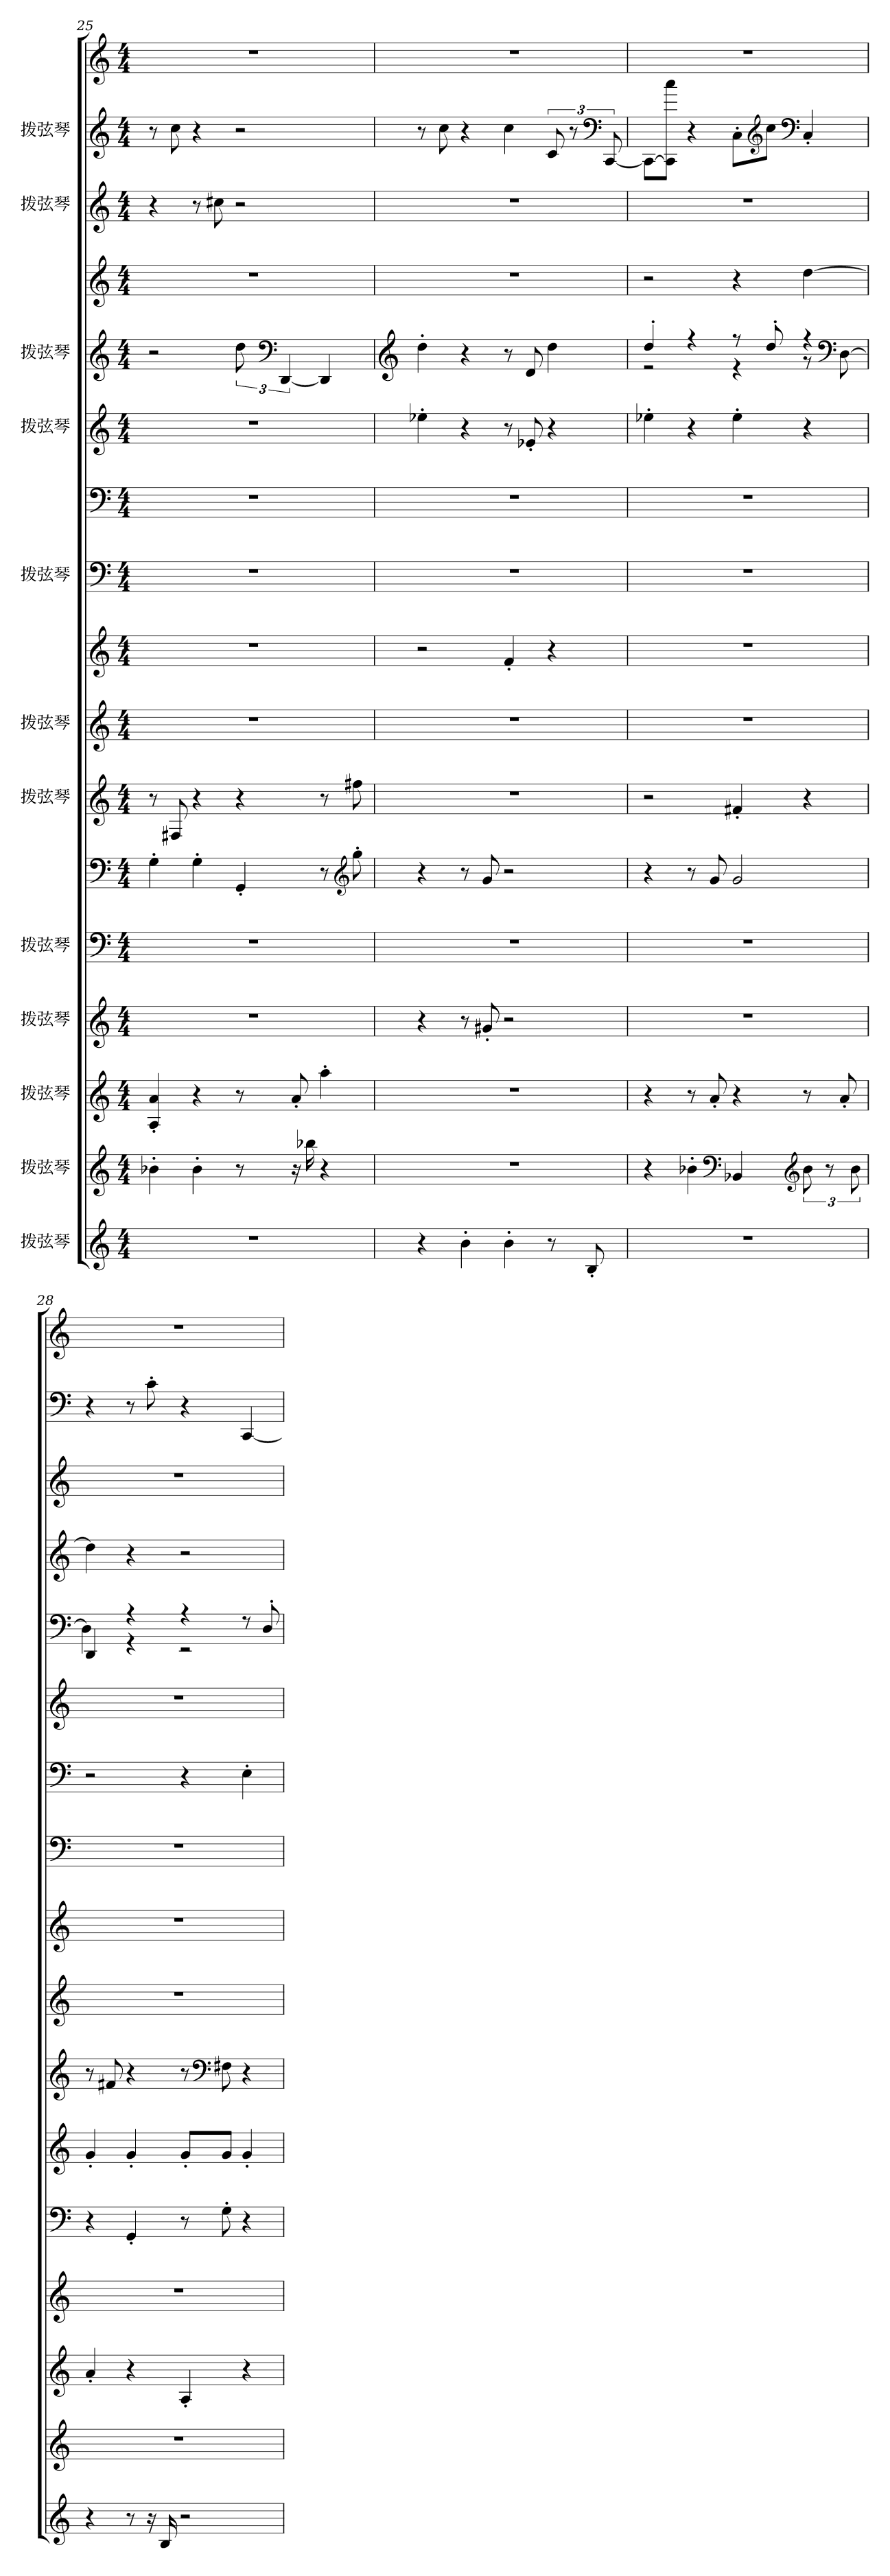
**kern	**kern	**kern	**kern	**kern	**kern	**kern	**kern	**kern	**kern	**kern	**kern	**kern	**kern	**kern	**kern	**kern
*part12	*part11	*part10	*part9	*part8	*part8	*part7	*part6	*part6	*part5	*part5	*part4	*part3	*part3	*part2	*part1	*part1
*staff17	*staff16	*staff15	*staff14	*staff13	*staff12	*staff11	*staff10	*staff9	*staff8	*staff7	*staff6	*staff5	*staff4	*staff3	*staff2	*staff1
*I"拨弦琴	*I"拨弦琴	*I"拨弦琴	*I"拨弦琴	*I"拨弦琴	*	*I"拨弦琴	*I"拨弦琴	*	*I"拨弦琴	*	*I"拨弦琴	*I"拨弦琴	*	*I"拨弦琴	*I"拨弦琴	*
*clefG2	*clefG2	*clefG2	*clefG2	*clefF4	*clefF4	*clefG2	*clefG2	*clefG2	*clefF4	*clefF4	*clefG2	*clefG2	*clefG2	*clefG2	*clefG2	*clefG2
*k[]	*k[]	*k[]	*k[]	*k[]	*k[]	*k[]	*k[]	*k[]	*k[]	*k[]	*k[]	*k[]	*k[]	*k[]	*k[]	*k[]
*M4/4	*M4/4	*M4/4	*M4/4	*M4/4	*M4/4	*M4/4	*M4/4	*M4/4	*M4/4	*M4/4	*M4/4	*M4/4	*M4/4	*M4/4	*M4/4	*M4/4
=25	=25	=25	=25	=25	=25	=25	=25	=25	=25	=25	=25	=25	=25	=25	=25	=25
1r	4b-X'\	4A/' 4a/'	1r	1r	4G'\	8r	1r	1r	1r	1r	1r	2r	1r	4r	8r	1r
.	.	.	.	.	.	8F#X/	.	.	.	.	.	.	.	.	8cc\	.
.	4b-'\	4r	.	.	4G'\	4r	.	.	.	.	.	.	.	8r	4r	.
.	.	.	.	.	.	.	.	.	.	.	.	.	.	8cc#X\	.	.
.	8r	8r	.	.	4GG'/	4r	.	.	.	.	.	12dd\	.	2r	2r	.
*	*	*	*	*	*	*	*	*	*	*	*	*clefF4	*	*	*	*
.	.	.	.	.	.	.	.	.	.	.	.	[6DD/	.	.	.	.
.	16r	8a'/	.	.	.	.	.	.	.	.	.	.	.	.	.	.
.	16bb-X\	.	.	.	.	.	.	.	.	.	.	.	.	.	.	.
.	4r	4aa'\	.	.	8r	8r	.	.	.	.	.	4DD/]	.	.	.	.
*	*	*	*	*	*clefG2	*	*	*	*	*	*	*	*	*	*	*
.	.	.	.	.	8gg'\	8ff#X\	.	.	.	.	.	.	.	.	.	.
!!LO:PB:g=z
=26	=26	=26	=26	=26	=26	=26	=26	=26	=26	=26	=26	=26	=26	=26	=26	=26
*	*	*	*	*	*	*	*	*	*	*	*	*clefG2	*	*	*	*
4r	1r	1r	4r	1r	4r	1r	1r	2r	1r	1r	4ee-X'\	4dd'\	1r	1r	8r	1r
.	.	.	.	.	.	.	.	.	.	.	.	.	.	.	8cc\	.
4b'\	.	.	8r	.	8r	.	.	.	.	.	4r	4r	.	.	4r	.
.	.	.	8g#X'/	.	8g/	.	.	.	.	.	.	.	.	.	.	.
4b'\	.	.	2r	.	2r	.	.	4f'/	.	.	8r	8r	.	.	4cc\	.
.	.	.	.	.	.	.	.	.	.	.	8e-X'/	8d/	.	.	.	.
8r	.	.	.	.	.	.	.	4r	.	.	4r	4dd\	.	.	12c/	.
.	.	.	.	.	.	.	.	.	.	.	.	.	.	.	12r	.
8B'/	.	.	.	.	.	.	.	.	.	.	.	.	.	.	.	.
*	*	*	*	*	*	*	*	*	*	*	*	*	*	*	*clefF4	*
.	.	.	.	.	.	.	.	.	.	.	.	.	.	.	[12CC/	.
=27	=27	=27	=27	=27	=27	=27	=27	=27	=27	=27	=27	=27	=27	=27	=27	=27
*	*	*	*	*	*	*	*	*	*	*	*	*^	*	*	*	*
1r	4r	4r	1r	1r	4r	2r	1r	1r	1r	1r	4ee-X'\	4dd'/	2r	2r	1r	8CC\L_	1r
.	.	.	.	.	.	.	.	.	.	.	.	.	.	.	.	8CC\] 8cc\J	.
.	4b-X'\	8r	.	.	8r	.	.	.	.	.	4r	4r	.	.	.	4r	.
.	.	8a'/	.	.	8g/	.	.	.	.	.	.	.	.	.	.	.	.
*	*clefF4	*	*	*	*	*	*	*	*	*	*	*	*	*	*	*	*
.	4BB-X/	4r	.	.	2g/	4f#X'/	.	.	.	.	4ee-'\	8r	4r	4r	.	8C'\L	.
*	*	*	*	*	*	*	*	*	*	*	*	*	*	*	*	*clefG2	*
.	.	.	.	.	.	.	.	.	.	.	.	8dd'/	.	.	.	8cc\J	.
*	*clefG2	*	*	*	*	*	*	*	*	*	*	*	*	*	*	*clefF4	*
.	12b-\	8r	.	.	.	4r	.	.	.	.	4r	4r	8r	[4dd\	.	4C'/	.
.	12r	.	.	.	.	.	.	.	.	.	.	.	.	.	.	.	.
*	*	*	*	*	*	*	*	*	*	*	*	*clefF4	*	*	*	*	*
.	.	8a'/	.	.	.	.	.	.	.	.	.	.	[8D\	.	.	.	.
.	12b-\	.	.	.	.	.	.	.	.	.	.	.	.	.	.	.	.
!!LO:PB:g=z
=28	=28	=28	=28	=28	=28	=28	=28	=28	=28	=28	=28	=28	=28	=28	=28	=28	=28
4r	1r	4a'/	1r	4r	4g'/	8r	1r	1r	1r	2r	1r	4DD/	4D\]	4dd\]	1r	4r	1r
.	.	.	.	.	.	8f#X/	.	.	.	.	.	.	.	.	.	.	.
8r	.	4r	.	4GG'/	4g'/	4r	.	.	.	.	.	4r	4r	4r	.	8r	.
16r	.	.	.	.	.	.	.	.	.	.	.	.	.	.	.	8c'\	.
16B/	.	.	.	.	.	.	.	.	.	.	.	.	.	.	.	.	.
2r	.	4A'/	.	8r	8g'/L	8r	.	.	.	4r	.	4r	2r	2r	.	4r	.
*	*	*	*	*	*	*clefF4	*	*	*	*	*	*	*	*	*	*	*
.	.	.	.	8G'\	8g/J	8F#X\	.	.	.	.	.	.	.	.	.	.	.
.	.	4r	.	4r	4g'/	4r	.	.	.	4E'\	.	8r	.	.	.	[4CC/	.
.	.	.	.	.	.	.	.	.	.	.	.	8D'/	.	.	.	.	.
*	*	*	*	*	*	*	*	*	*	*	*	*v	*v	*	*	*	*
=	=	=	=	=	=	=	=	=	=	=	=	=	=	=	=	=
*-	*-	*-	*-	*-	*-	*-	*-	*-	*-	*-	*-	*-	*-	*-	*-	*-
